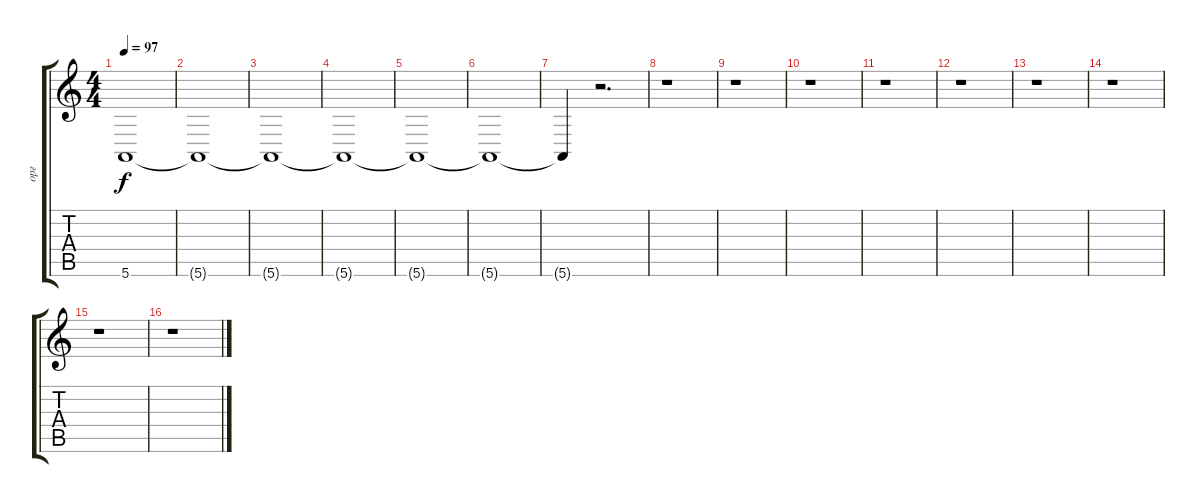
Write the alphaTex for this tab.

\track ("орг" "орг") {instrument percussiveorgan}
\staff {score tabs}
\tuning (E4 B3 G3 D3 A2 E2) {hide}
\ts (4 4)
\tempo 97
\clef g2
\ks c
5.6{t}.1{dy f} |
5.6{t}.1 |
5.6{t}.1 |
5.6{t}.1 |
5.6{t}.1 |
5.6{t}.1 |
5.6{t}.4 r.2{d} |
r.1 |
r.1 |
r.1 |
r.1 |
r.1 |
r.1 |
r.1 |
r.1 |
r.1
